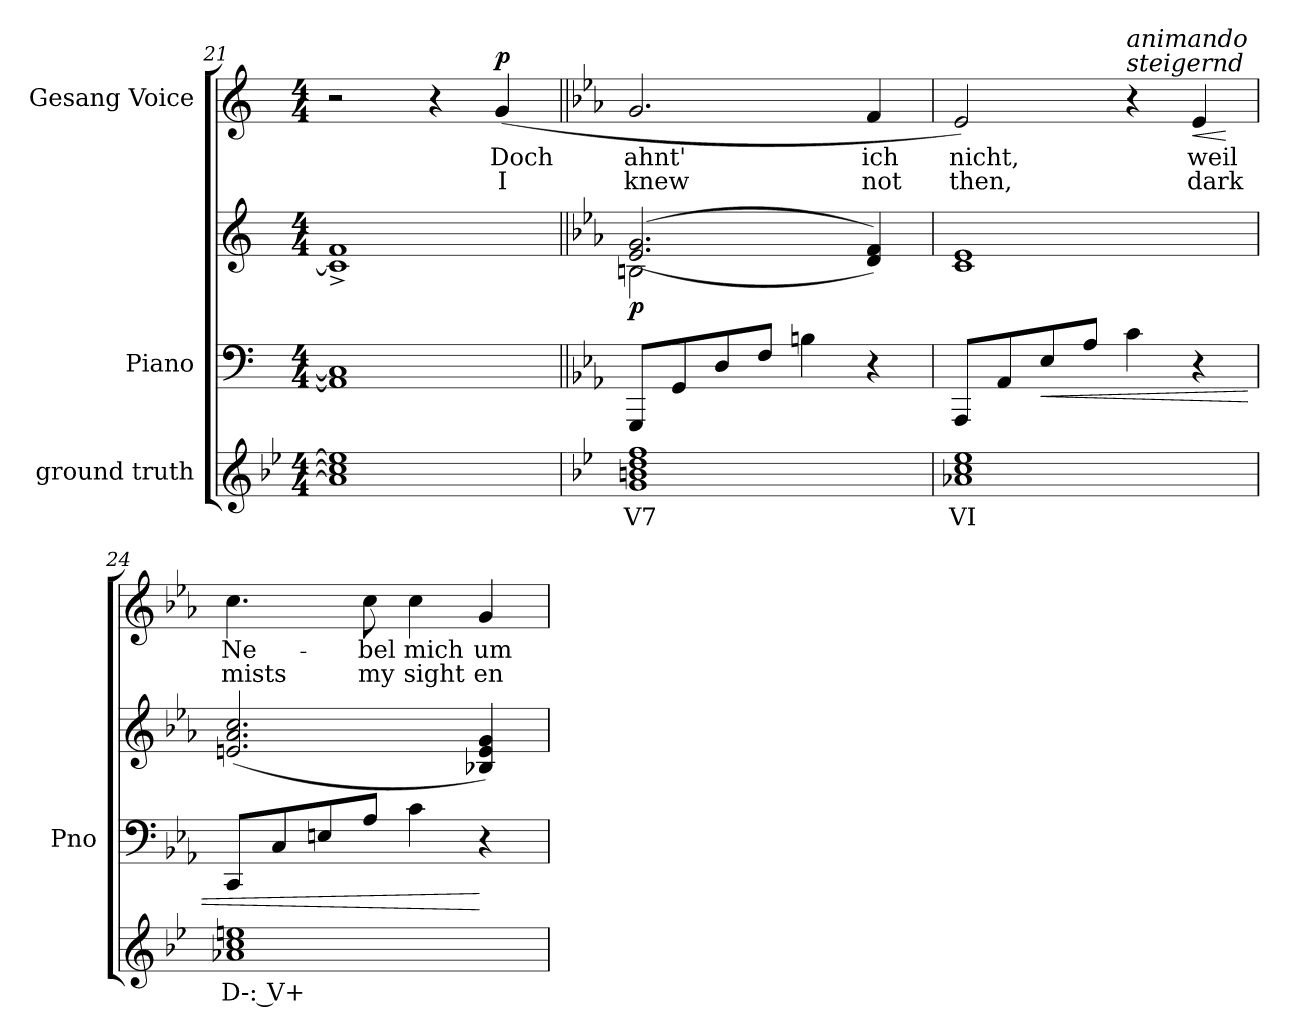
**kern	**text	**kern	**kern	**dynam	**kern	**text	**text	**dynam
*part3	*part3	*part2	*part2	*part2	*part1	*part1	*part1	*part1
*staff4	*staff4	*staff3	*staff2	*staff2/3	*staff1	*staff1	*staff1	*staff1
*I"ground truth	*	*I"Piano	*	*	*I"Gesang Voice	*	*	*
*	*	*I'Pno	*	*	*	*	*	*
*	*	*clefF4	*clefG2	*	*clefG2	*	*	*
*k[b-e-]	*	*k[]	*k[]	*	*k[]	*	*	*
*M4/4	*	*M4/4	*M4/4	*	*M4/4	*	*	*
=21	=21	=21	=21	=21	=21	=21	=21	=21
1a-] 1cc] 1ee]	.	1AA-] 1C]	1c]^ 1f^	.	2r	.	.	.
.	.	.	.	.	4r	.	.	.
!	!	!	!	!	!	!LO:LY:b	!LO:LY:b	!LO:DY:a
.	.	.	.	.	(>4g/	Doch	I	p
=22	=22||	=22||	=22||	=22||	=22||	=22||	=22||	=22||
*	*	*k[b-e-a-]	*k[b-e-a-]	*	*k[b-e-a-]	*	*	*
*	*	*	*^	*	*	*	*	*
!	!	!	!	!	!LO:DY:b	!	!LO:LY:b	!LO:LY:b	!
1g 1bn 1dd 1ff	V7	8GGG/L	(>(>2.e-/ 2.g/	2Bn\	p	2.g/	ahnt'	knew	.
.	.	8GG/	.	.	.	.	.	.	.
.	.	8D/	.	.	.	.	.	.	.
.	.	8F/J	.	.	.	.	.	.	.
.	.	4Bn\	.	2rgyy	.	.	.	.	.
!	!	!	!	!	!	!	!LO:LY:b	!LO:LY:b	!
.	.	4r	4d/ 4f/))	.	.	4f/	ich	not	.
*	*	*	*v	*v	*	*	*	*	*
=23	=23	=23	=23	=23	=23	=23	=23	=23
!	!	!	!	!	!	!LO:LY:b	!LO:LY:b	!
1a-X 1cc 1ee-	VI	8AAA-/L	1c 1e-	.	2e-/)	nicht,	then,	.
.	.	8AA-/	.	.	.	.	.	.
!	!	!	!	!LO:HP:b=2	!	!	!	!
.	.	8E-/	.	<	.	.	.	.
.	.	8A-/J	.	.	.	.	.	.
!	!	!	!	!	!LO:TX:a:i:t=steigernd	!	!	!
!	!	!	!	!	!LO:TX:a:i:t=animando	!	!	!
.	.	4c\	.	.	4r	.	.	.
!	!	!	!	!	!	!LO:LY:b	!LO:LY:b	!LO:HP:b
.	.	4r	.	.	4e-/	weil	dark	<
.	.	.	.	.	.	.	.	[
=24	=24	=24	=24	=24	=24	=24	=24	=24
!	!	!	!	!	!	!LO:LY:b	!LO:LY:b	!
1a-X 1cc 1een	D-: V+	8CC/L	(>2.en/ 2.a-/ 2.cc/	.	4.cc\	Ne-	mists	.
.	.	8C/	.	.	.	.	.	.
.	.	8En/	.	.	.	.	.	.
!	!	!	!	!	!	!LO:LY:b	!LO:LY:b	!
.	.	8A-/J	.	.	8cc\	-bel	my	.
!	!	!	!	!	!	!LO:LY:b	!LO:LY:b	!
.	.	4c\	.	.	4cc\	mich	sight	.
!	!	!	!	!	!	!LO:LY:b	!LO:LY:b	!
.	.	4r	4B-X/ 4e/ 4g/)	[	4g/	um-	en-	.
=	=	=	=	=	=	=	=	=
*-	*-	*-	*-	*-	*-	*-	*-	*-
